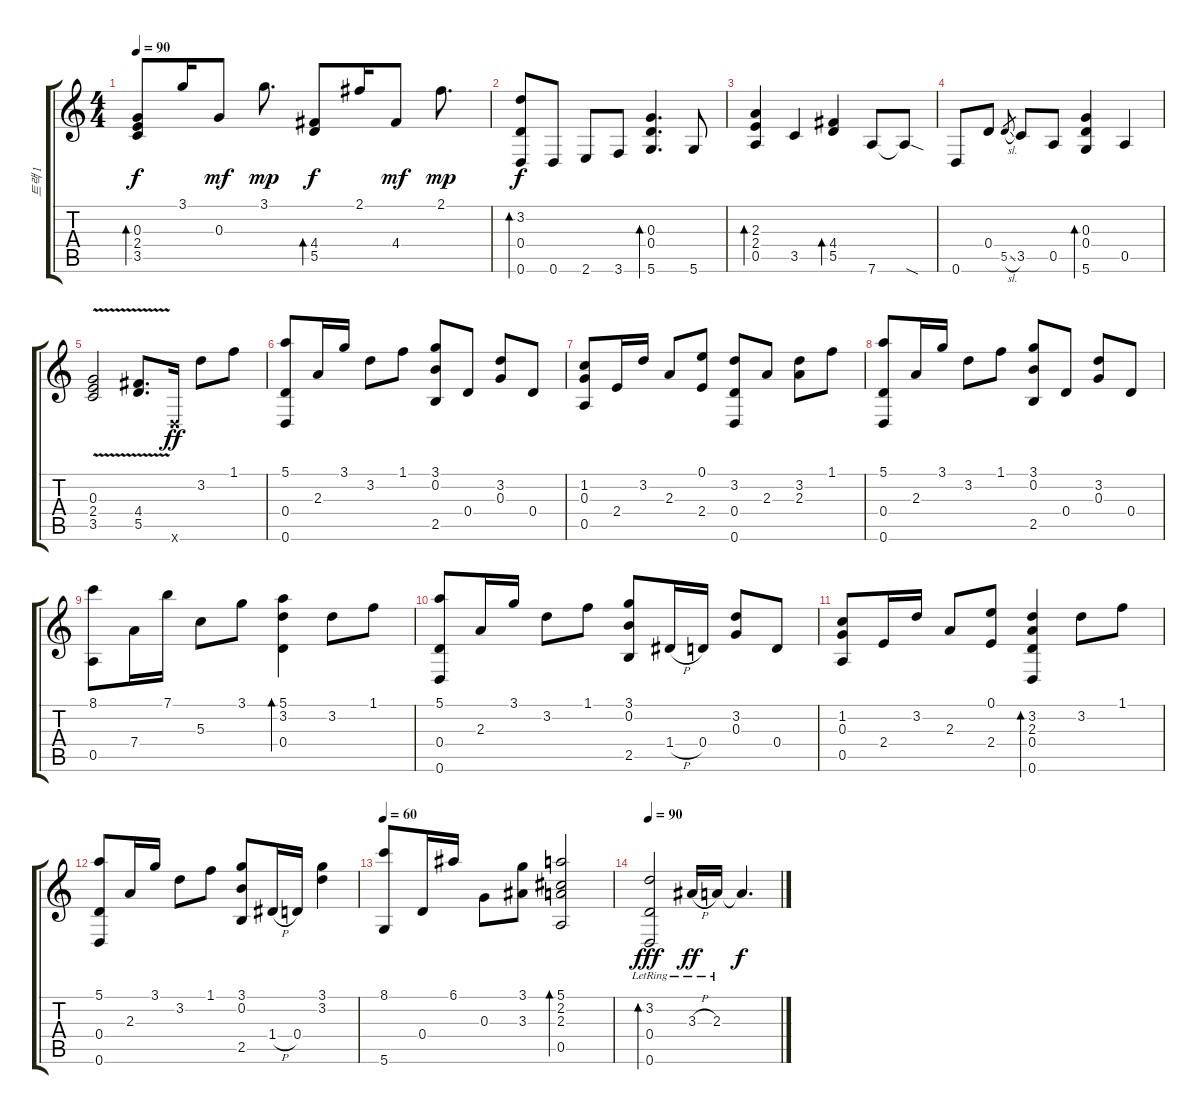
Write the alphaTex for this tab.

\track ("트랙 1" "트랙 1") {instrument acousticguitarsteel}
\staff {score tabs}
\tuning (E4 B3 G3 D3 A2 D2) {hide}
\ts (4 4)
\tempo 90
\clef g2
\ks c
(0.3 2.4 3.5).8{bd 240 dy f} 3.1.16 0.3.8{dy mf} 3.1.8{d dy mp} (4.4 5.5).8{bd 240 dy f} 2.1.16 4.4.8{dy mf} 2.1.8{d dy mp} |
(3.2 0.4 0.6).8{bd 240 dy f} 0.6.8 2.6.8 3.6.8 (0.3 0.4 5.6).4{d bd 240} 5.6.8 |
(2.3 2.4 0.5).4{bd 240} 3.5.4 (4.4 5.5).4{bd 240} 7.6.8 7.6{sod t}.8 |
0.6.8 0.4.8 5.5{sl}.8{gr} 3.5.8 0.5.8 (0.3 0.4 5.6).4{bd 60} 0.5.4 |
(0.3{v} 2.4{v} 3.5{v}).2 (4.4{v} 5.5{v}).8{d} 0.6{x}.16{dy ff} 3.2.8 1.1.8 |
(5.1 0.4 0.6).8 2.3.16 3.1.16 3.2.8 1.1.8 (3.1 0.2 2.5).8 0.4.8 (3.2 0.3).8 0.4.8 |
(1.2 0.3 0.5).8 2.4.16 3.2.16 2.3.8 (0.1 2.4).8 (3.2 0.4 0.6).8 2.3.8 (3.2 2.3).8 1.1.8 |
(5.1 0.4 0.6).8 2.3.16 3.1.16 3.2.8 1.1.8 (3.1 0.2 2.5).8 0.4.8 (3.2 0.3).8 0.4.8 |
(8.1 0.5).8 7.4.16 7.1.16 5.3.8 3.1.8 (5.1 3.2 0.4).4{bd 60} 3.2.8 1.1.8 |
(5.1 0.4 0.6).8 2.3.16 3.1.16 3.2.8 1.1.8 (3.1 0.2 2.5).8 1.4{h}.16 0.4.16 (3.2 0.3).8 0.4.8 |
(1.2 0.3 0.5).8 2.4.16 3.2.16 2.3.8 (0.1 2.4).8 (3.2 2.3 0.4 0.6).4{bd 60} 3.2.8 1.1.8 |
(5.1 0.4 0.6).8 2.3.16 3.1.16 3.2.8 1.1.8 (3.1 0.2 2.5).8 1.4{h}.16 0.4.16 (3.1 3.2).4 |
\tempo 60
(8.1 5.6).8 0.4.16 6.1.16 0.3.8 (3.1 3.3).8 (5.1 2.2 2.3 0.5).2{bd 60} |
\tempo 90
(3.2{lr} 0.4{lr} 0.6{lr}).2{bd 60 dy fff} 3.3{h lr}.16{dy ff} 2.3{lr}.16 2.3{t}.4{d dy f}
